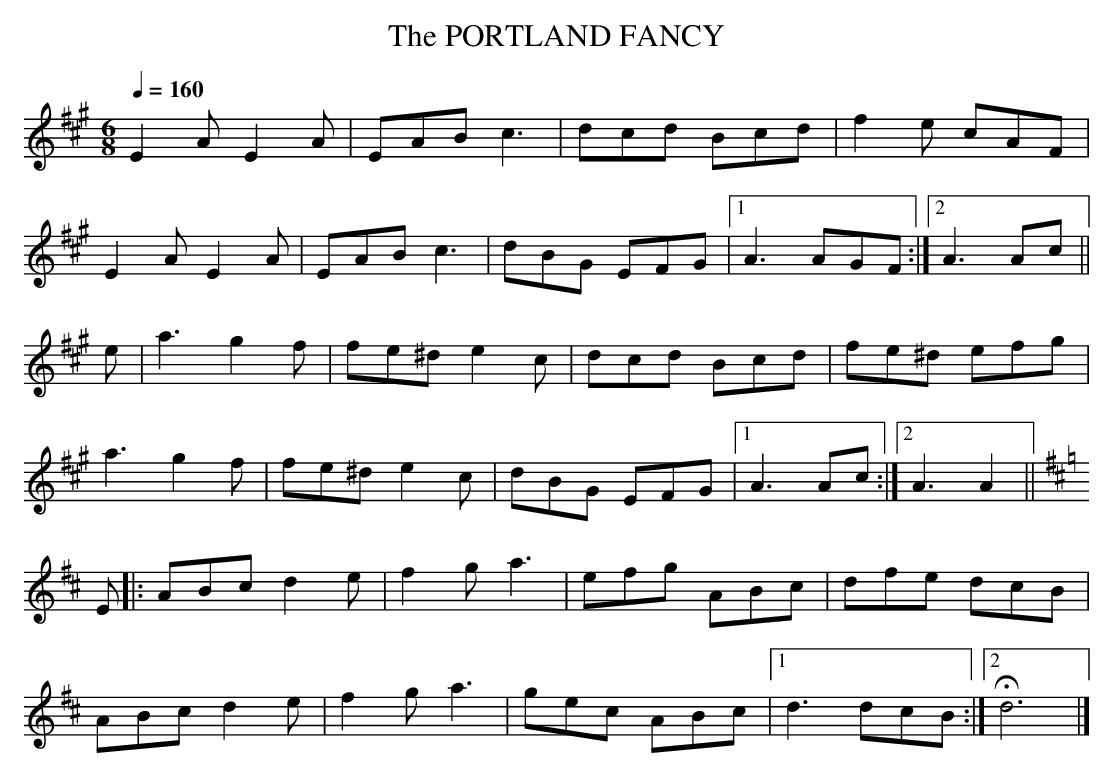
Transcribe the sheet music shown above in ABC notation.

X:1
T:PORTLAND FANCY, The
L:1/8
M:6/8
Q:1/4=160
K:A
E2A E2A|EAB c3|dcd Bcd|f2e cAF|
E2A E2A|EAB c3|dBG EFG|1 A3 AGF:|2 A3 Ac||
e|a3 g2f|fe^d e2c|dcd Bcd|fe^d efg|
a3 g2f|fe^d e2c|dBG EFG|1 A3 Ac :|2 A3 A2||
K:D
E|:ABc d2 e|f2 g a3|efg ABc|dfe dcB|
ABc d2 e|f2 g a3|gec ABc|1 d3 dcB:|2 Hd6|]
